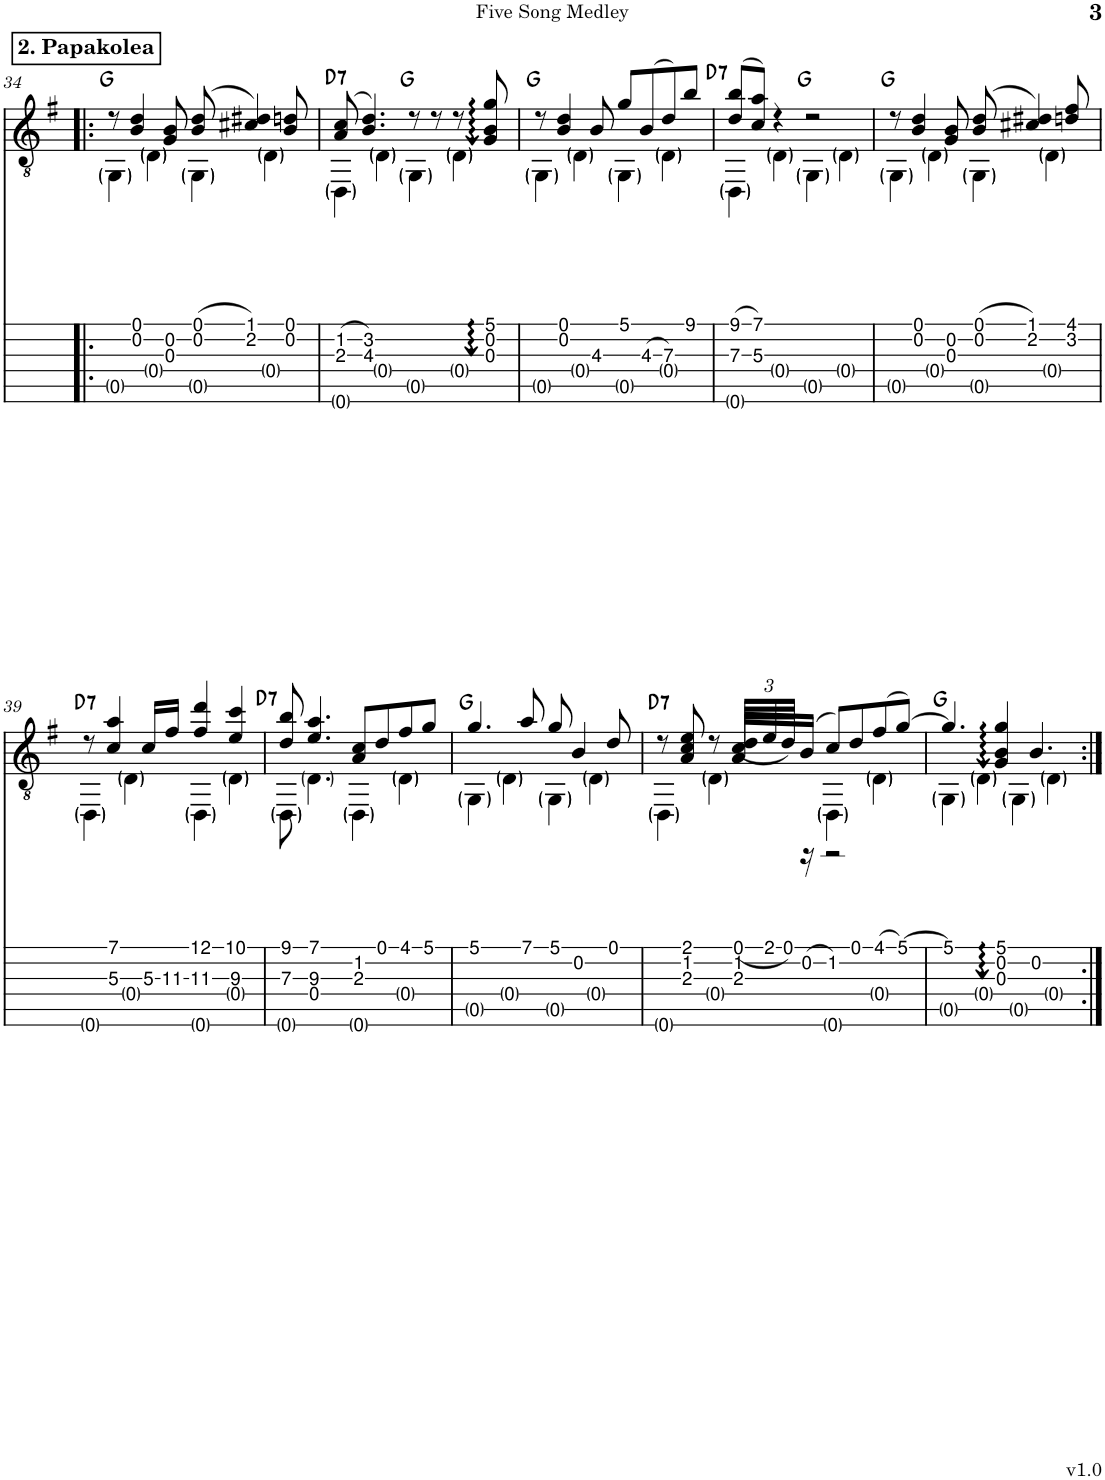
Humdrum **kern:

**kern	**kern	**harte
*part1	*part1	*part1
*staff2	*staff1	*
*I"Acoustic Guitar	*	*
*I'Guit.	*	*
!!LO:PB:g=z
*	*clefGv2	*
*k[f#]	*k[f#]	*
*M4/4	*M4/4	*
!!LO:REH:place=s1:a:B:cj:t=2. Papakolea
=34!|:	=34!|:	=34!|:
*^	*^	*
8r	4GG	8r	4GG\	G:maj
4B 4d	.	4B/ 4d/	.	.
.	4D	.	4D\	.
8G 8B	.	8G/ 8B/	.	.
8B 8d	4GG	(8B/ 8d/	4GG\	.
4c# 4d#	.	4c#X/ 4d#X/)	.	.
.	4D	.	4D\	.
8B 8d	.	8B/ 8dn/	.	.
=35	=35	=35	=35	=35
!	!	!	!	!LO:H:kt=7
8A 8c	4DD	(8A/ 8c/	4DD\	D:7
4.B 4.d	.	4.B/ 4.d/)	.	.
.	4D	.	4D\	.
8r	4GG	8r	4GG\	G:maj
8r	.	8r	.	.
8r	4D	8r	4D\	.
8G 8B 8g	.	8G/ 8B/ 8g/	.	.
=36	=36	=36	=36	=36
8r	4GG	8r	4GG\	G:maj
4B 4d	.	4B/ 4d/	.	.
.	4D	.	4D\	.
8B	.	8B/	.	.
8gL	4GG	8g/L	4GG\	.
8BJ	.	(8B/	.	.
8dL	4D	8d/)	4D\	.
8bJ	.	8b/J	.	.
=37	=37	=37	=37	=37
!	!	!	!	!LO:H:kt=7
8d\ 8b\L	4DD	(8d/ 8b/L	4DD\	D:7
8c\ 8a\J	.	8c/ 8a/J)	.	.
4r	4D	4r	4D\	.
2r	4GG	2r	4GG\	G:maj
.	4D	.	4D\	.
=38	=38	=38	=38	=38
8r	4GG	8r	4GG\	G:maj
4B 4d	.	4B/ 4d/	.	.
.	4D	.	4D\	.
8G 8B	.	8G/ 8B/	.	.
8B 8d	4GG	(8B/ 8d/	4GG\	.
4c# 4d#	.	4c#X/ 4d#X/)	.	.
.	4D	.	4D\	.
8d 8f#	.	8dn/ 8f#/	.	.
!!LO:LB:g=z	!!
=39	=39	=39	=39	=39
!	!	!	!	!LO:H:kt=7
8r	4DD	8r	4DD\	D:7
4c 4a	.	4c/ 4a/	.	.
.	4D	.	4D\	.
16cLL	.	16c/LL	.	.
16f#JJ	.	16f#/JJ	.	.
4f# 4dd	4DD	4f#/ 4dd/	4DD\	.
4e 4cc	4D	4e/ 4cc/	4D\	.
=40	=40	=40	=40	=40
!	!	!	!	!LO:H:kt=7
8d 8b	8DD	8d/ 8b/	8DD\	D:7
4.e 4.a	4.D	4.e/ 4.a/	4.D\	.
8A\ 8c\L	4DD	8A/ 8c/L	4DD\	.
8dJ	.	8d/	.	.
8f#L	4D	8f#/	4D\	.
8gJ	.	8g/J	.	.
=41	=41	=41	=41	=41
4.g	4GG	4.g/	4GG\	G:maj
.	4D	.	4D\	.
8a	.	8a/	.	.
8g	4GG	8g/	4GG\	.
4B	.	4B/	.	.
.	4D	.	4D\	.
8d	.	8d/	.	.
=42	=42	=42	=42	=42
*	*^	*	*^	*
!	!	!	!	!	!	!LO:H:kt=7
8r	4DD	4.ryy	8r	4DD\	4.ryy	D:7
8A 8c 8e	.	.	8A/ 8c/ 8e/	.	.	.
8r	4D	.	8r	4D\	.	.
*	*	*Xbrackettup	*	*	*Xbrackettup	*
16A\ 16c\LL	.	48dLLL	16A/ 16c/LL	.	(48d/LLL	.
.	.	48e	.	.	48e/	.
.	.	48dJJJ	.	.	48d/JJJ)	.
16BJJ	.	16r	(16B/JJ	.	16r	.
8cL	4DD	2r	8c/L)	4DD\	2r	.
8dJ	.	.	8d/	.	.	.
8f#L	4D	.	(8f#/	4D\	.	.
[8gJ	.	.	[8g/J)	.	.	.
*	*v	*v	*	*	*	*
*	*	*	*v	*v	*
=43	=43	=43	=43	=43
4.g]	4GG	4.g/]	4GG\	G:maj
.	4D	.	4D\	.
4G 4B 4g	.	4G/ 4B/ 4g/	.	.
.	4GG	.	4GG\	.
4.B	.	4.B/	.	.
.	4D	.	4D\	.
*v	*v	*	*	*
*	*v	*v	*
=:|!	=:|!	=:|!
*-	*-	*-
